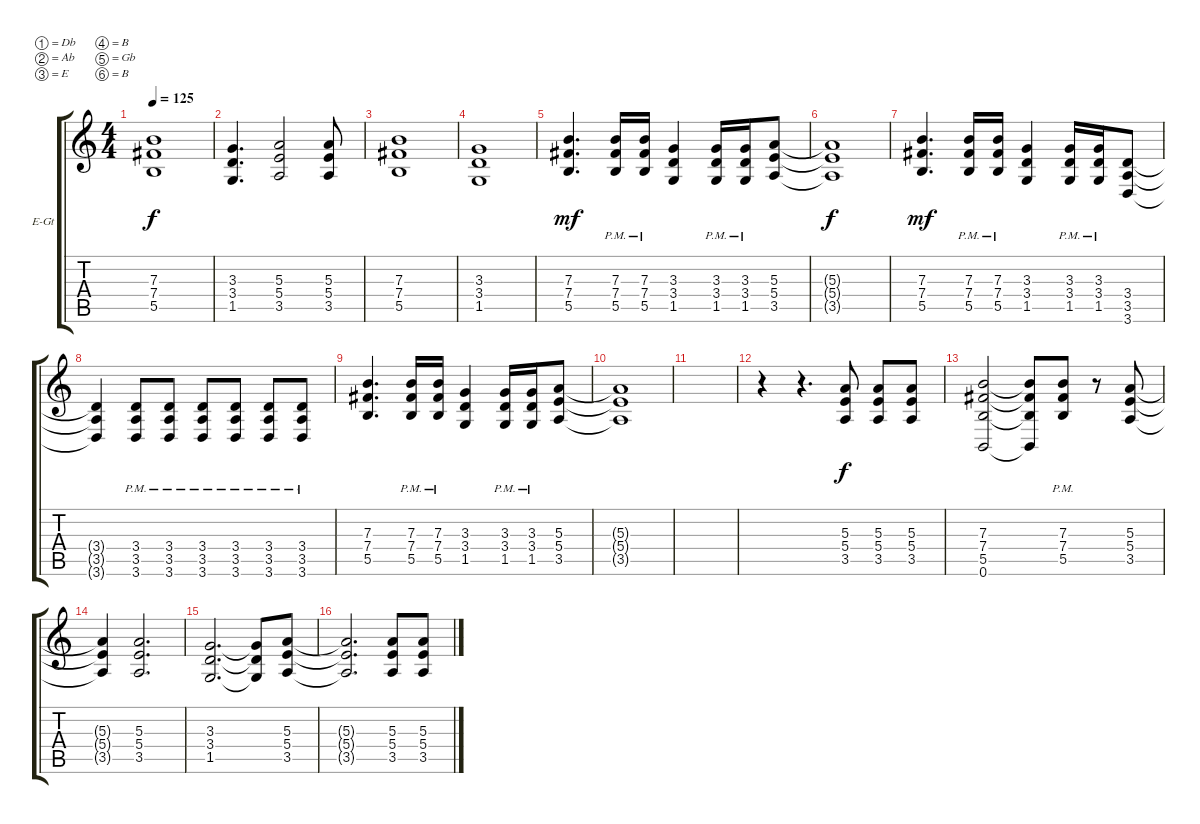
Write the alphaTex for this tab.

\defaultSystemsLayout 4
\bracketExtendMode groupsimilarinstruments
\firstSystemTrackNameOrientation horizontal
\otherSystemsTrackNameOrientation horizontal
\track ("Rythm" "E-Gt") {instrument distortionguitar}
\staff {score tabs}
\tuning (Db4 Ab3 E3 B2 Gb2 B1)
\ts (4 4)
\tempo 125
\clef g2
\scale
0.333333
\ks c
(7.3 7.4 5.5).1{dy f} |
\scale
0.333333 (3.3 3.4 1.5).4{d} (5.3 5.4 3.5).2 (5.3 5.4 3.5).8 |
\scale
0.333333 (7.3 7.4 5.5).1 |
\scale
0.333333 (3.3 3.4 1.5).1 |
\scale
0.333333 (5.5 7.4 7.3).4{d dy mf} (7.3{pm} 7.4{pm} 5.5{pm}).16 (7.3{pm} 7.4{pm} 5.5{pm}).16 (3.3 3.4 1.5).4 (3.3{pm} 3.4{pm} 1.5{pm}).16 (3.3{pm} 3.4{pm} 1.5{pm}).16 (5.3 5.4 3.5).8 |
\scale
0.333333 (5.3{t} 5.4{t} 3.5{t}).1{dy f} |
\scale
0.333333 (5.5 7.4 7.3).4{d dy mf} (7.3{pm} 7.4{pm} 5.5{pm}).16 (7.3{pm} 7.4{pm} 5.5{pm}).16 (3.3 3.4 1.5).4 (3.3{pm} 3.4{pm} 1.5{pm}).16 (3.3{pm} 3.4{pm} 1.5{pm}).16 (3.6 3.5 3.4).8 |
\scale
0.333333 (3.4{t} 3.5{t} 3.6{t}).4 (3.4{pm} 3.5{pm} 3.6{pm}).8 (3.4{pm} 3.5{pm} 3.6{pm}).8 (3.6{pm} 3.5{pm} 3.4{pm}).8 (3.4{pm} 3.5{pm} 3.6{pm}).8 (3.4{pm} 3.5{pm} 3.6{pm}).8 (3.4{pm} 3.5{pm} 3.6{pm}).8 |
\scale
0.333333 (5.5 7.4 7.3).4{d} (7.3{pm} 7.4{pm} 5.5{pm}).16 (7.3{pm} 7.4{pm} 5.5{pm}).16 (3.3 3.4 1.5).4 (3.3{pm} 3.4{pm} 1.5{pm}).16 (3.3{pm} 3.4{pm} 1.5{pm}).16 (5.3 5.4 3.5).8 |
\scale
0.333333 (5.3{t} 5.4{t} 3.5{t}).1 |
\scale
0.333333 |
\scale
0.333333 r.4 r.4{d} (5.3 5.4 3.5).8{dy f} (5.3 5.4 3.5).8 (5.3 5.4 3.5).8 |
\scale
0.333333 (7.3 7.4 5.5 0.6).2 (7.3{t} 7.4{t} 5.5{t} 0.6{t}).8 (7.3{pm} 7.4{pm} 5.5{pm}).8 r.8 (5.3 5.4 3.5).8 |
\scale
0.333333 (5.3{t} 5.4{t} 3.5{t}).4 (5.3 5.4 3.5).2{d} |
\scale
0.333333 (3.3 3.4 1.5).2{d} (3.3{t} 3.4{t} 1.5{t}).8 (5.3 5.4 3.5).8 |
\scale
0.333333 (5.3{t} 5.4{t} 3.5{t}).2{d} (5.3 5.4 3.5).8 (5.3 5.4 3.5).8
